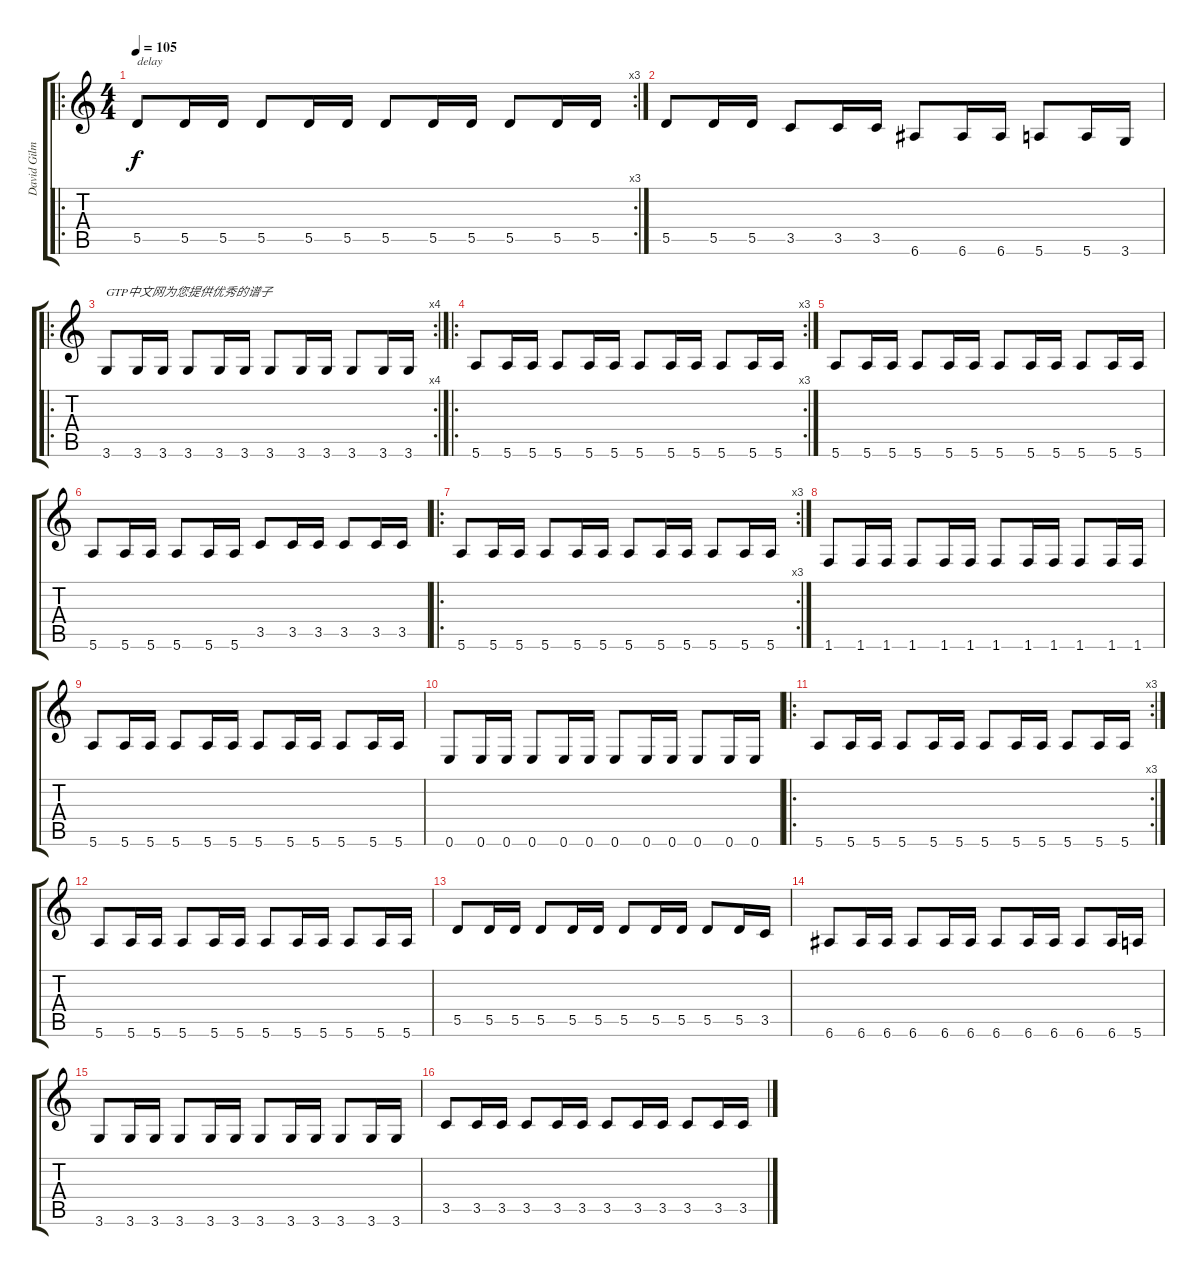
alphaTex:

\track ("David Gilmour" "David Gilm") {instrument electricguitarmuted}
\staff {score tabs}
\tuning (E4 B3 G3 D3 A2 E2) {hide}
\ro
\rc 3
\ts (4 4)
\tempo 105
\clef g2
\ks c
5.5.8{txt "delay" dy f instrument electricguitarmuted} 5.5.16 5.5.16 5.5.8 5.5.16 5.5.16 5.5.8 5.5.16 5.5.16 5.5.8 5.5.16 5.5.16 |
5.5.8 5.5.16 5.5.16 3.5.8 3.5.16 3.5.16 6.6.8 6.6.16 6.6.16 5.6.8 5.6.16 3.6.16 |
\ro
\rc 4
3.6.8{txt "GTP中文网为您提供优秀的谱子"} 3.6.16 3.6.16 3.6.8 3.6.16 3.6.16 3.6.8 3.6.16 3.6.16 3.6.8 3.6.16 3.6.16 |
\ro
\rc 3
5.6.8 5.6.16 5.6.16 5.6.8 5.6.16 5.6.16 5.6.8 5.6.16 5.6.16 5.6.8 5.6.16 5.6.16 |
5.6.8 5.6.16 5.6.16 5.6.8 5.6.16 5.6.16 5.6.8 5.6.16 5.6.16 5.6.8 5.6.16 5.6.16 |
5.6.8 5.6.16 5.6.16 5.6.8 5.6.16 5.6.16 3.5.8 3.5.16 3.5.16 3.5.8 3.5.16 3.5.16 |
\ro
\rc 3
5.6.8 5.6.16 5.6.16 5.6.8 5.6.16 5.6.16 5.6.8 5.6.16 5.6.16 5.6.8 5.6.16 5.6.16 |
1.6.8 1.6.16 1.6.16 1.6.8 1.6.16 1.6.16 1.6.8 1.6.16 1.6.16 1.6.8 1.6.16 1.6.16 |
5.6.8 5.6.16 5.6.16 5.6.8 5.6.16 5.6.16 5.6.8 5.6.16 5.6.16 5.6.8 5.6.16 5.6.16 |
0.6.8 0.6.16 0.6.16 0.6.8 0.6.16 0.6.16 0.6.8 0.6.16 0.6.16 0.6.8 0.6.16 0.6.16 |
\ro
\rc 3
5.6.8 5.6.16 5.6.16 5.6.8 5.6.16 5.6.16 5.6.8 5.6.16 5.6.16 5.6.8 5.6.16 5.6.16 |
5.6.8 5.6.16 5.6.16 5.6.8 5.6.16 5.6.16 5.6.8 5.6.16 5.6.16 5.6.8 5.6.16 5.6.16 |
5.5.8 5.5.16 5.5.16 5.5.8 5.5.16 5.5.16 5.5.8 5.5.16 5.5.16 5.5.8 5.5.16 3.5.16 |
6.6.8 6.6.16 6.6.16 6.6.8 6.6.16 6.6.16 6.6.8 6.6.16 6.6.16 6.6.8 6.6.16 5.6.16 |
3.6.8 3.6.16 3.6.16 3.6.8 3.6.16 3.6.16 3.6.8 3.6.16 3.6.16 3.6.8 3.6.16 3.6.16 |
3.5.8 3.5.16 3.5.16 3.5.8 3.5.16 3.5.16 3.5.8 3.5.16 3.5.16 3.5.8 3.5.16 3.5.16
